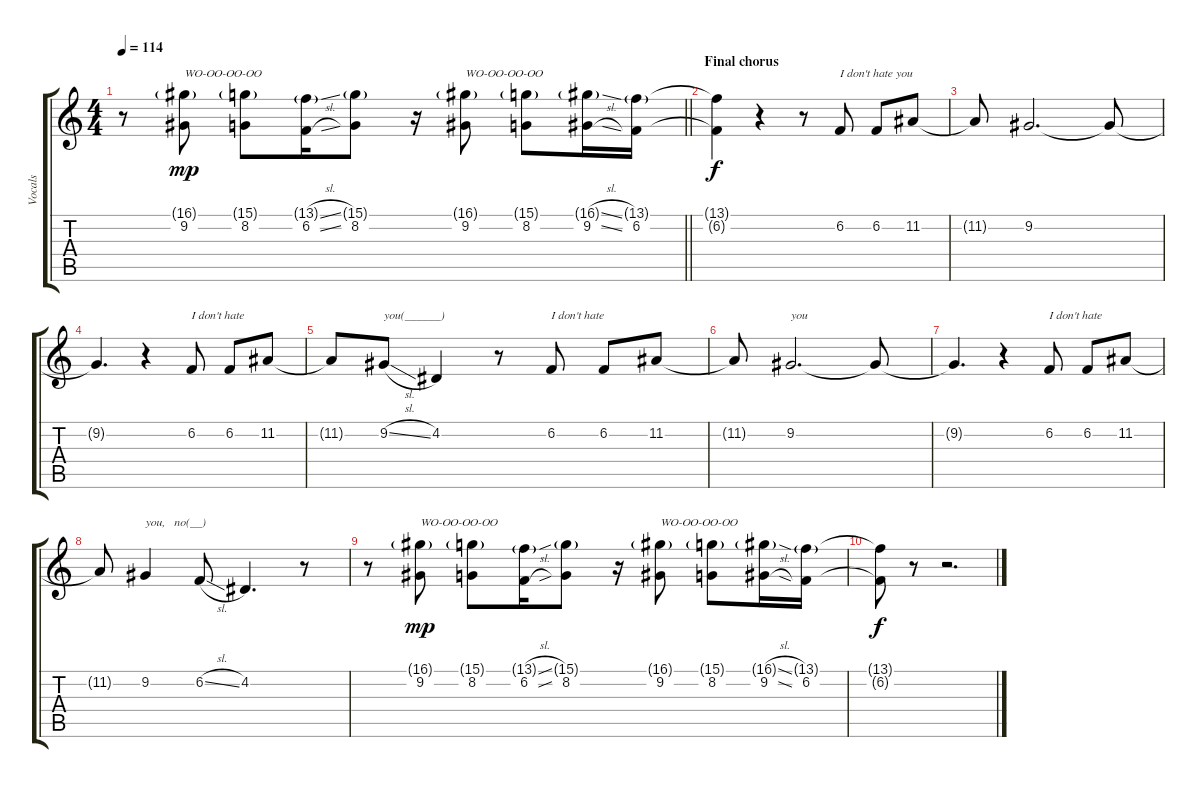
\track ("Vocals" "Vocals") {instrument lead2sawtooth}
\staff {score tabs}
\tuning (E4 B3 G3 D3 A2 E2) {hide}
\ts (4 4)
\tempo 114
\clef g2
\barLineRight lightlight
\ks c
r.8{dy f} (16.1{g} 9.2).8{txt "WO-OO-OO-OO" dy mp} (15.1{g} 8.2).8 (13.1{sl g} 6.2{sl}).16 (15.1{g} 8.2).8 r.16 (16.1{g} 9.2).8{txt "WO-OO-OO-OO"} (15.1{g} 8.2).8 (16.1{sl g} 9.2{sl}).16 (13.1{g} 6.2).16 |
\section ("" "Final chorus")
(13.1{t} 6.2{t}).4{dy f} r.4 r.8 6.2.8{txt "I don't hate you"} 6.2.8 11.2.8 |
11.2{t}.8 9.2.2{d} 9.2{t}.8 |
9.2{t}.4{d} r.4 6.2.8{txt "I don't hate"} 6.2.8 11.2.8 |
11.2{t}.8 9.2{sl}.8{txt "you(______)"} 4.2.4 r.8 6.2.8{txt "I don't hate"} 6.2.8 11.2.8 |
11.2{t}.8 9.2.2{d txt "you"} 9.2{t}.8 |
9.2{t}.4{d} r.4 6.2.8{txt "I don't hate"} 6.2.8 11.2.8 |
11.2{t}.8 9.2.4{txt "you,   no(__)"} 6.2{sl}.8 4.2.4{d} r.8 |
r.8 (16.1{g} 9.2).8{txt "WO-OO-OO-OO" dy mp} (15.1{g} 8.2).8 (13.1{sl g} 6.2{sl}).16 (15.1{g} 8.2).8 r.16 (16.1{g} 9.2).8{txt "WO-OO-OO-OO"} (15.1{g} 8.2).8 (16.1{sl g} 9.2{sl}).16 (13.1{g} 6.2).16 |
(13.1{t} 6.2{t}).8{dy f} r.8 r.2{d}
